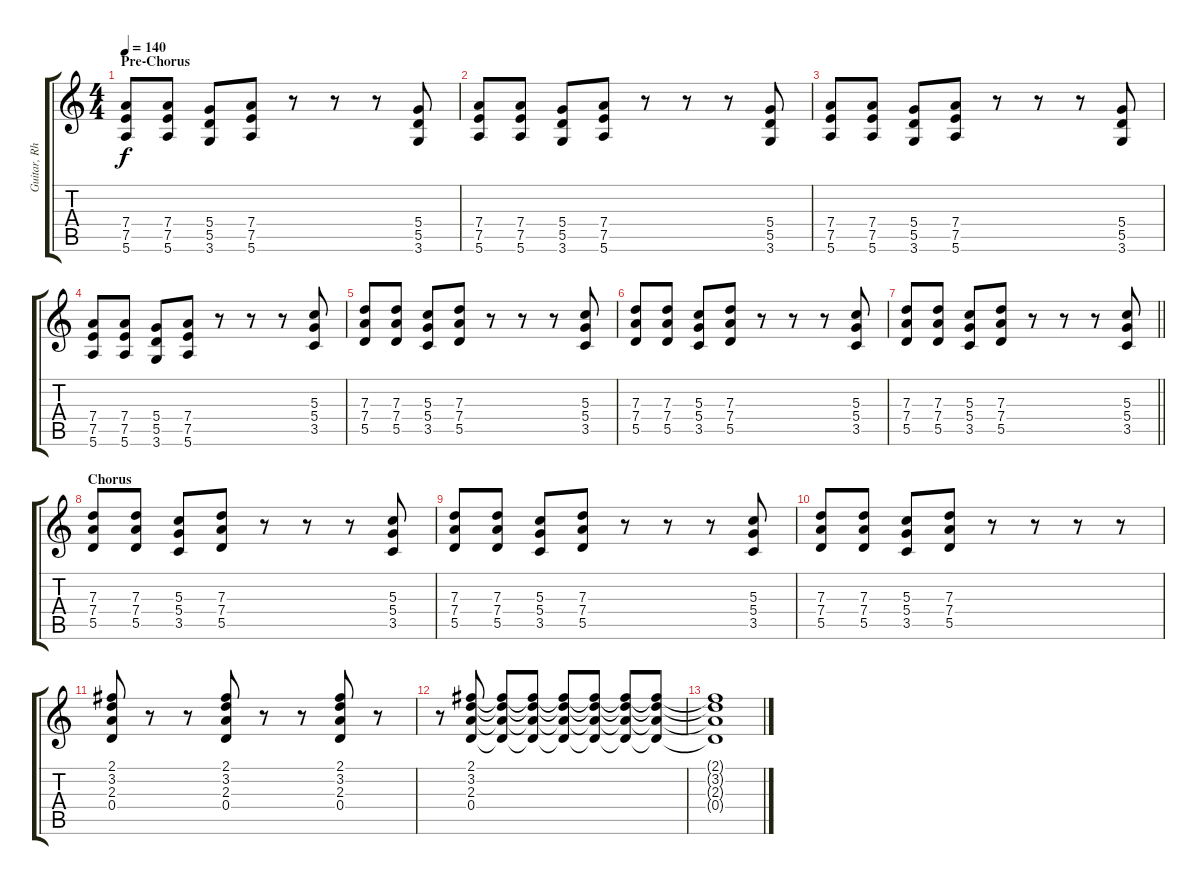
\track ("Guitar, Rhythm" "Guitar, Rh") {instrument distortionguitar}
\staff {score tabs}
\tuning (E4 B3 G3 D3 A2 E2) {hide}
\ts (4 4)
\section ("" "Pre-Chorus")
\tempo 140
\clef g2
\ks c
(7.4 7.5 5.6).8{dy f} (7.4 7.5 5.6).8 (5.4 5.5 3.6).8 (7.4 7.5 5.6).8 r.8 r.8 r.8 (5.4 5.5 3.6).8 |
(7.4 7.5 5.6).8 (7.4 7.5 5.6).8 (5.4 5.5 3.6).8 (7.4 7.5 5.6).8 r.8 r.8 r.8 (5.4 5.5 3.6).8 |
(7.4 7.5 5.6).8 (7.4 7.5 5.6).8 (5.4 5.5 3.6).8 (7.4 7.5 5.6).8 r.8 r.8 r.8 (5.4 5.5 3.6).8 |
(7.4 7.5 5.6).8 (7.4 7.5 5.6).8 (5.4 5.5 3.6).8 (7.4 7.5 5.6).8 r.8 r.8 r.8 (5.3 5.4 3.5).8 |
(7.3 7.4 5.5).8 (7.3 7.4 5.5).8 (5.3 5.4 3.5).8 (7.3 7.4 5.5).8 r.8 r.8 r.8 (5.3 5.4 3.5).8 |
(7.3 7.4 5.5).8 (7.3 7.4 5.5).8 (5.3 5.4 3.5).8 (7.3 7.4 5.5).8 r.8 r.8 r.8 (5.3 5.4 3.5).8 |
\barLineRight lightlight
(7.3 7.4 5.5).8 (7.3 7.4 5.5).8 (5.3 5.4 3.5).8 (7.3 7.4 5.5).8 r.8 r.8 r.8 (5.3 5.4 3.5).8 |
\section ("" "Chorus")
(7.3 7.4 5.5).8 (7.3 7.4 5.5).8 (5.3 5.4 3.5).8 (7.3 7.4 5.5).8 r.8 r.8 r.8 (5.3 5.4 3.5).8 |
(7.3 7.4 5.5).8 (7.3 7.4 5.5).8 (5.3 5.4 3.5).8 (7.3 7.4 5.5).8 r.8 r.8 r.8 (5.3 5.4 3.5).8 |
(7.3 7.4 5.5).8 (7.3 7.4 5.5).8 (5.3 5.4 3.5).8 (7.3 7.4 5.5).8 r.8 r.8 r.8 r.8 |
(2.1 3.2 2.3 0.4).8 r.8 r.8 (2.1 3.2 2.3 0.4).8 r.8 r.8 (2.1 3.2 2.3 0.4).8 r.8 |
r.8 (2.1 3.2 2.3 0.4).8 (2.1{t} 3.2{t} 2.3{t} 0.4{t}).8 (2.1{t} 3.2{t} 2.3{t} 0.4{t}).8 (2.1{t} 3.2{t} 2.3{t} 0.4{t}).8 (2.1{t} 3.2{t} 2.3{t} 0.4{t}).8 (2.1{t} 3.2{t} 2.3{t} 0.4{t}).8 (2.1{t} 3.2{t} 2.3{t} 0.4{t}).8 |
(2.1{t} 3.2{t} 2.3{t} 0.4{t}).1
